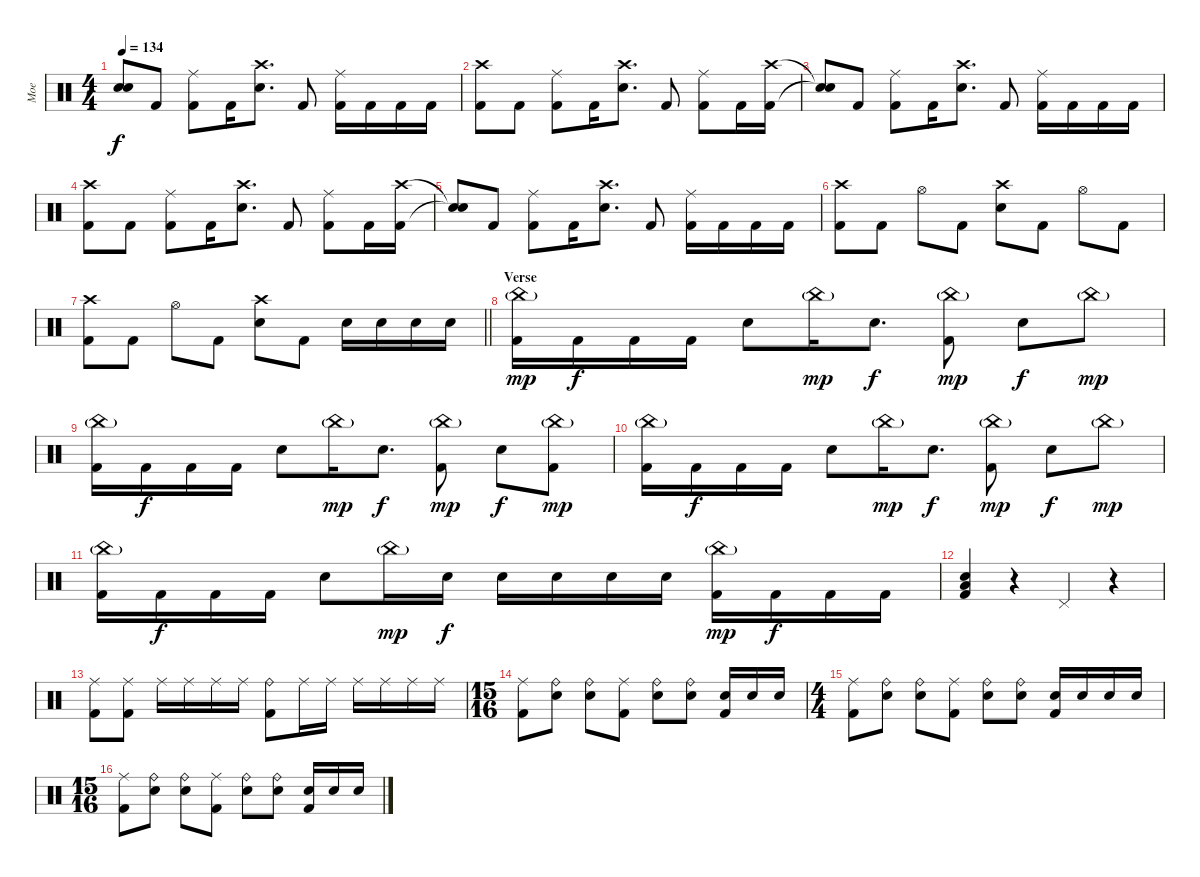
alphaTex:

\track ("Moe" "Moe") {instrument percussion}
\staff {score}
\articulation defaults
\ts (4 4)
\tempo 134
\clef neutral
\ks c
("Snare (hit)"{t} "Snare (hit)"{t}).8{dy f} "Kick (hit) 2".8 ("Ride (middle)" "Kick (hit) 2").8 "Kick (hit) 2".16 ("Crash high (hit)" "Electric Snare (hit)").8{d} "Kick (hit) 2".8 ("Ride (middle)" "Kick (hit) 2").16 "Kick (hit) 2".16 "Kick (hit) 2".16 "Kick (hit) 2".16 |
("Crash high (hit)" "Kick (hit) 2").8 "Kick (hit) 2".8 ("Ride (middle)" "Kick (hit) 2").8 "Kick (hit) 2".16 ("Crash high (hit)" "Electric Snare (hit)").8{d} "Kick (hit) 2".8 ("Ride (middle)" "Kick (hit) 2").8 "Kick (hit) 2".16 ("Crash high (hit)" "Kick (hit) 2").16 |
("Snare (hit)"{t} "Snare (hit)"{t}).8 "Kick (hit) 2".8 ("Ride (middle)" "Kick (hit) 2").8 "Kick (hit) 2".16 ("Crash high (hit)" "Electric Snare (hit)").8{d} "Kick (hit) 2".8 ("Ride (middle)" "Kick (hit) 2").16 "Kick (hit) 2".16 "Kick (hit) 2".16 "Kick (hit) 2".16 |
("Crash high (hit)" "Kick (hit) 2").8 "Kick (hit) 2".8 ("Ride (middle)" "Kick (hit) 2").8 "Kick (hit) 2".16 ("Crash high (hit)" "Electric Snare (hit)").8{d} "Kick (hit) 2".8 ("Ride (middle)" "Kick (hit) 2").8 "Kick (hit) 2".16 ("Crash high (hit)" "Kick (hit) 2").16 |
("Snare (hit)"{t} "Snare (hit)"{t}).8 "Kick (hit) 2".8 ("Ride (middle)" "Kick (hit) 2").8 "Kick (hit) 2".16 ("Crash high (hit)" "Electric Snare (hit)").8{d} "Kick (hit) 2".8 ("Ride (middle)" "Kick (hit) 2").16 "Kick (hit) 2".16 "Kick (hit) 2".16 "Kick (hit) 2".16 |
("Crash high (hit)" "Kick (hit) 2").8 "Kick (hit) 2".8 "Hi-Hat (open)".8 "Kick (hit) 2".8 ("Crash high (hit)" "Electric Snare (hit)").8 "Kick (hit) 2".8 "Hi-Hat (open)".8 "Kick (hit) 2".8 |
\barLineRight lightlight
("Crash high (hit)" "Kick (hit) 2").8 "Kick (hit) 2".8 "Hi-Hat (open)".8 "Kick (hit) 2".8 ("Crash high (hit)" "Electric Snare (hit)").8 "Kick (hit) 2".8 "Electric Snare (hit)".16 "Electric Snare (hit)".16 "Electric Snare (hit)".16 "Electric Snare (hit)".16 |
\section ("" "Verse")
("China (hit)"{g} "Kick (hit) 2").16{dy mp} "Kick (hit) 2".16{dy f} "Kick (hit) 2".16 "Kick (hit) 2".16 "Electric Snare (hit)".8 "China (hit)"{g}.16{dy mp} "Electric Snare (hit)".8{d dy f} ("China (hit)"{g} "Kick (hit) 2").8{dy mp} "Electric Snare (hit)".8{dy f} "China (hit)"{g}.8{dy mp} |
("China (hit)"{g} "Kick (hit) 2").16 "Kick (hit) 2".16{dy f} "Kick (hit) 2".16 "Kick (hit) 2".16 "Electric Snare (hit)".8 "China (hit)"{g}.16{dy mp} "Electric Snare (hit)".8{d dy f} ("China (hit)"{g} "Kick (hit) 2").8{dy mp} "Electric Snare (hit)".8{dy f} ("China (hit)"{g} "Kick (hit) 2").8{dy mp} |
("China (hit)"{g} "Kick (hit) 2").16 "Kick (hit) 2".16{dy f} "Kick (hit) 2".16 "Kick (hit) 2".16 "Electric Snare (hit)".8 "China (hit)"{g}.16{dy mp} "Electric Snare (hit)".8{d dy f} ("China (hit)"{g} "Kick (hit) 2").8{dy mp} "Electric Snare (hit)".8{dy f} "China (hit)"{g}.8{dy mp} |
("China (hit)"{g} "Kick (hit) 2").16 "Kick (hit) 2".16{dy f} "Kick (hit) 2".16 "Kick (hit) 2".16 "Electric Snare (hit)".8 "China (hit)"{g}.16{dy mp} "Electric Snare (hit)".16{dy f} "Electric Snare (hit)".16 "Electric Snare (hit)".16 "Electric Snare (hit)".16 "Electric Snare (hit)".16 ("China (hit)"{g} "Kick (hit) 2").16{dy mp} "Kick (hit) 2".16{dy f} "Kick (hit) 2".16 "Kick (hit) 2".16 |
("Electric Snare (hit)" "Low Floor Tom (hit)" "Kick (hit) 2").4 r.4 "Pedal Hi-Hat (hit)".4 r.4 |
("Ride (middle)" "Kick (hit) 2").8 ("Ride (middle)" "Kick (hit) 2").8 "Ride (middle)".16 "Ride (middle)".16 "Ride (middle)".16 "Ride (middle)".16 ("Ride (bell)" "Kick (hit) 2").8 "Ride (middle)".16 "Ride (middle)".16 "Ride (middle)".16 "Ride (middle)".16 "Ride (middle)".16 "Ride (middle)".16 |
\ts (15 16)
("Ride (middle)" "Kick (hit) 2").8 ("Ride (bell)" "Electric Snare (hit)").8 ("Ride (bell)" "Electric Snare (hit)").8 ("Ride (middle)" "Kick (hit) 2").8 ("Ride (bell)" "Electric Snare (hit)").8 ("Ride (bell)" "Electric Snare (hit)").8 ("Electric Snare (hit)" "Kick (hit) 2").16 "Electric Snare (hit)".16 "Electric Snare (hit)".16 |
\ts (4 4)
("Ride (middle)" "Kick (hit) 2").8 ("Ride (bell)" "Electric Snare (hit)").8 ("Ride (bell)" "Electric Snare (hit)").8 ("Ride (middle)" "Kick (hit) 2").8 ("Ride (bell)" "Electric Snare (hit)").8 ("Ride (bell)" "Electric Snare (hit)").8 ("Electric Snare (hit)" "Kick (hit) 2").16 "Electric Snare (hit)".16 "Electric Snare (hit)".16 "Electric Snare (hit)".16 |
\ts (15 16)
("Ride (middle)" "Kick (hit) 2").8 ("Ride (bell)" "Electric Snare (hit)").8 ("Ride (bell)" "Electric Snare (hit)").8 ("Ride (middle)" "Kick (hit) 2").8 ("Ride (bell)" "Electric Snare (hit)").8 ("Ride (bell)" "Electric Snare (hit)").8 ("Electric Snare (hit)" "Kick (hit) 2").16 "Electric Snare (hit)".16 "Electric Snare (hit)".16
